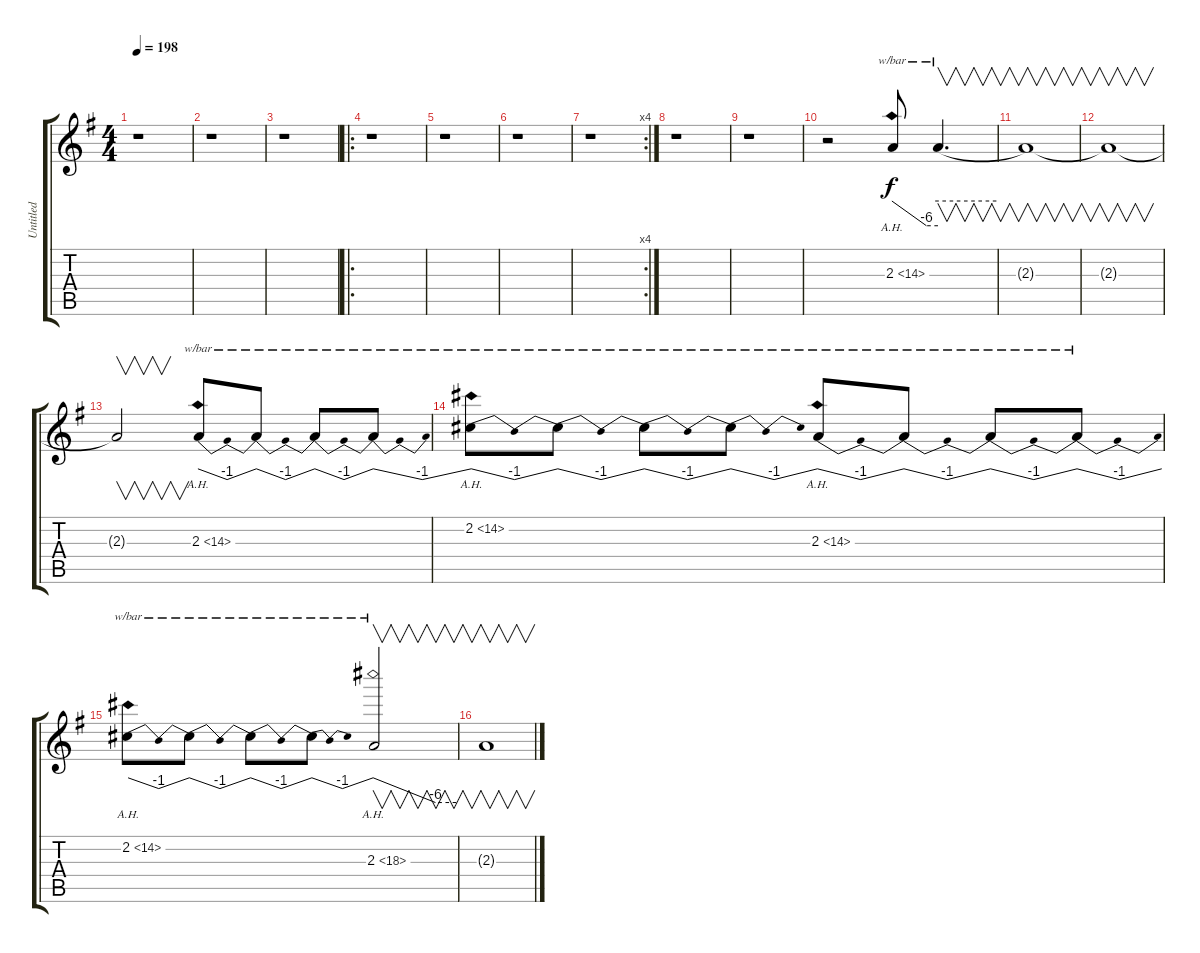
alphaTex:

\track ("Untitled" "Untitled") {instrument distortionguitar}
\staff {score tabs}
\tuning (E4 B3 G3 D3 A2 E2) {hide}
\ts (4 4)
\tempo 198
\clef g2
\ks g
r.1{dy f} |
r.1 |
r.1 |
\ro
r.1 |
r.1 |
r.1 |
\rc 4
r.1 |
r.1 |
r.1 |
r.2 2.3{ah 12}.8{tbe (custom default 0 0 45 -24 60 -24)} 2.3{t}.4{v d tbe (hold default 0 0 60 0)} |
2.3{t}.1{v} |
2.3{t}.1{v} |
2.3{t}.2{v} 2.3{ah 12}.8{tbe (dip default 0 0 30 -4 60 0)} 2.3{t}.8{tbe (dip default 0 0 30 -4 60 0)} 2.3{t}.8{tbe (dip default 0 0 30 -4 60 0)} 2.3{t}.8{tbe (dip default 0 0 30 -4 60 0)} |
2.2{ah 12}.8{tbe (dip default 0 0 30 -4 60 0)} 2.2{t}.8{tbe (dip default 0 0 30 -4 60 0)} 2.2{t}.8{tbe (dip default 0 0 30 -4 60 0)} 2.2{t}.8{tbe (dip default 0 0 30 -4 60 0)} 2.3{ah 12}.8{tbe (dip default 0 0 30 -4 60 0)} 2.3{t}.8{tbe (dip default 0 0 30 -4 60 0)} 2.3{t}.8{tbe (dip default 0 0 30 -4 60 0)} 2.3{t}.8{tbe (dip default 0 0 30 -4 60 0)} |
2.2{ah 12}.8{tbe (dip default 0 0 30 -4 60 0)} 2.2{t}.8{tbe (dip default 0 0 30 -4 60 0)} 2.2{t}.8{tbe (dip default 0 0 30 -4 60 0)} 2.2{t}.8{tbe (dip default 0 0 30 -4 60 0)} 2.3{ah 16}.2{v tbe (custom default 0 0 45 -24 60 -24)} |
2.3{t}.1{v}
